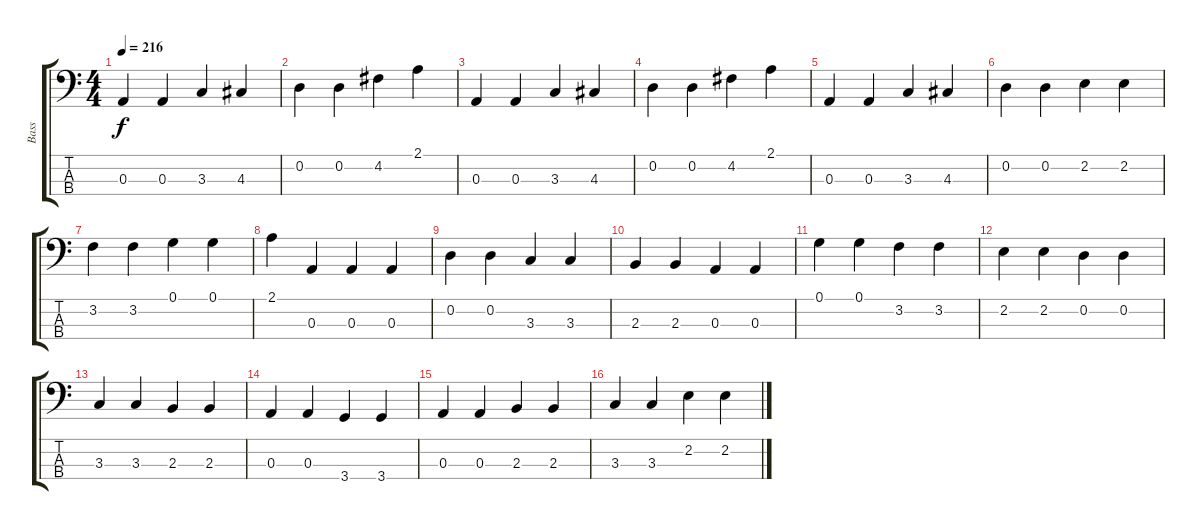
\track ("Bass" "Bass") {instrument electricbasspick}
\staff {score tabs}
\tuning (G2 D2 A1 E1) {hide}
\ts (4 4)
\tempo 216
\clef f4
\ks c
0.3.4{dy f} 0.3.4 3.3.4 4.3.4 |
0.2.4 0.2.4 4.2.4 2.1.4 |
0.3.4 0.3.4 3.3.4 4.3.4 |
0.2.4 0.2.4 4.2.4 2.1.4 |
0.3.4 0.3.4 3.3.4 4.3.4 |
0.2.4 0.2.4 2.2.4 2.2.4 |
3.2.4 3.2.4 0.1.4 0.1.4 |
2.1.4 0.3.4 0.3.4 0.3.4 |
0.2.4 0.2.4 3.3.4 3.3.4 |
2.3.4 2.3.4 0.3.4 0.3.4 |
0.1.4 0.1.4 3.2.4 3.2.4 |
2.2.4 2.2.4 0.2.4 0.2.4 |
3.3.4 3.3.4 2.3.4 2.3.4 |
0.3.4 0.3.4 3.4.4 3.4.4 |
0.3.4 0.3.4 2.3.4 2.3.4 |
3.3.4 3.3.4 2.2.4 2.2.4
